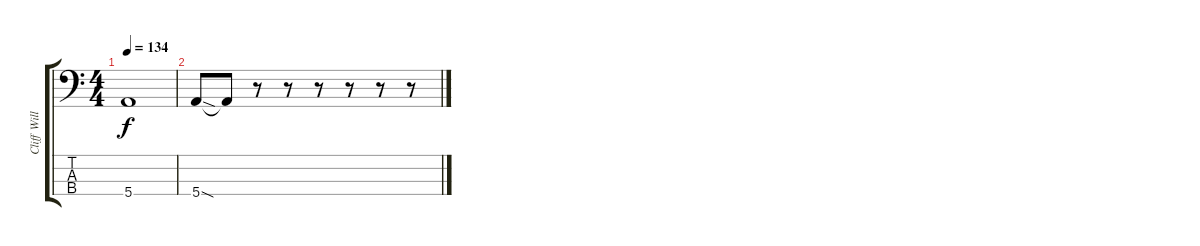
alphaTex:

\track ("Cliff Williams" "Cliff Will") {instrument electricbassfinger}
\staff {score tabs}
\tuning (G2 D2 A1 E1) {hide}
\ts (4 4)
\tempo 134
\clef f4
\ks c
5.4{t}.1{dy f} |
5.4{sod}.8 5.4{t}.8 r.8 r.8 r.8 r.8 r.8 r.8
